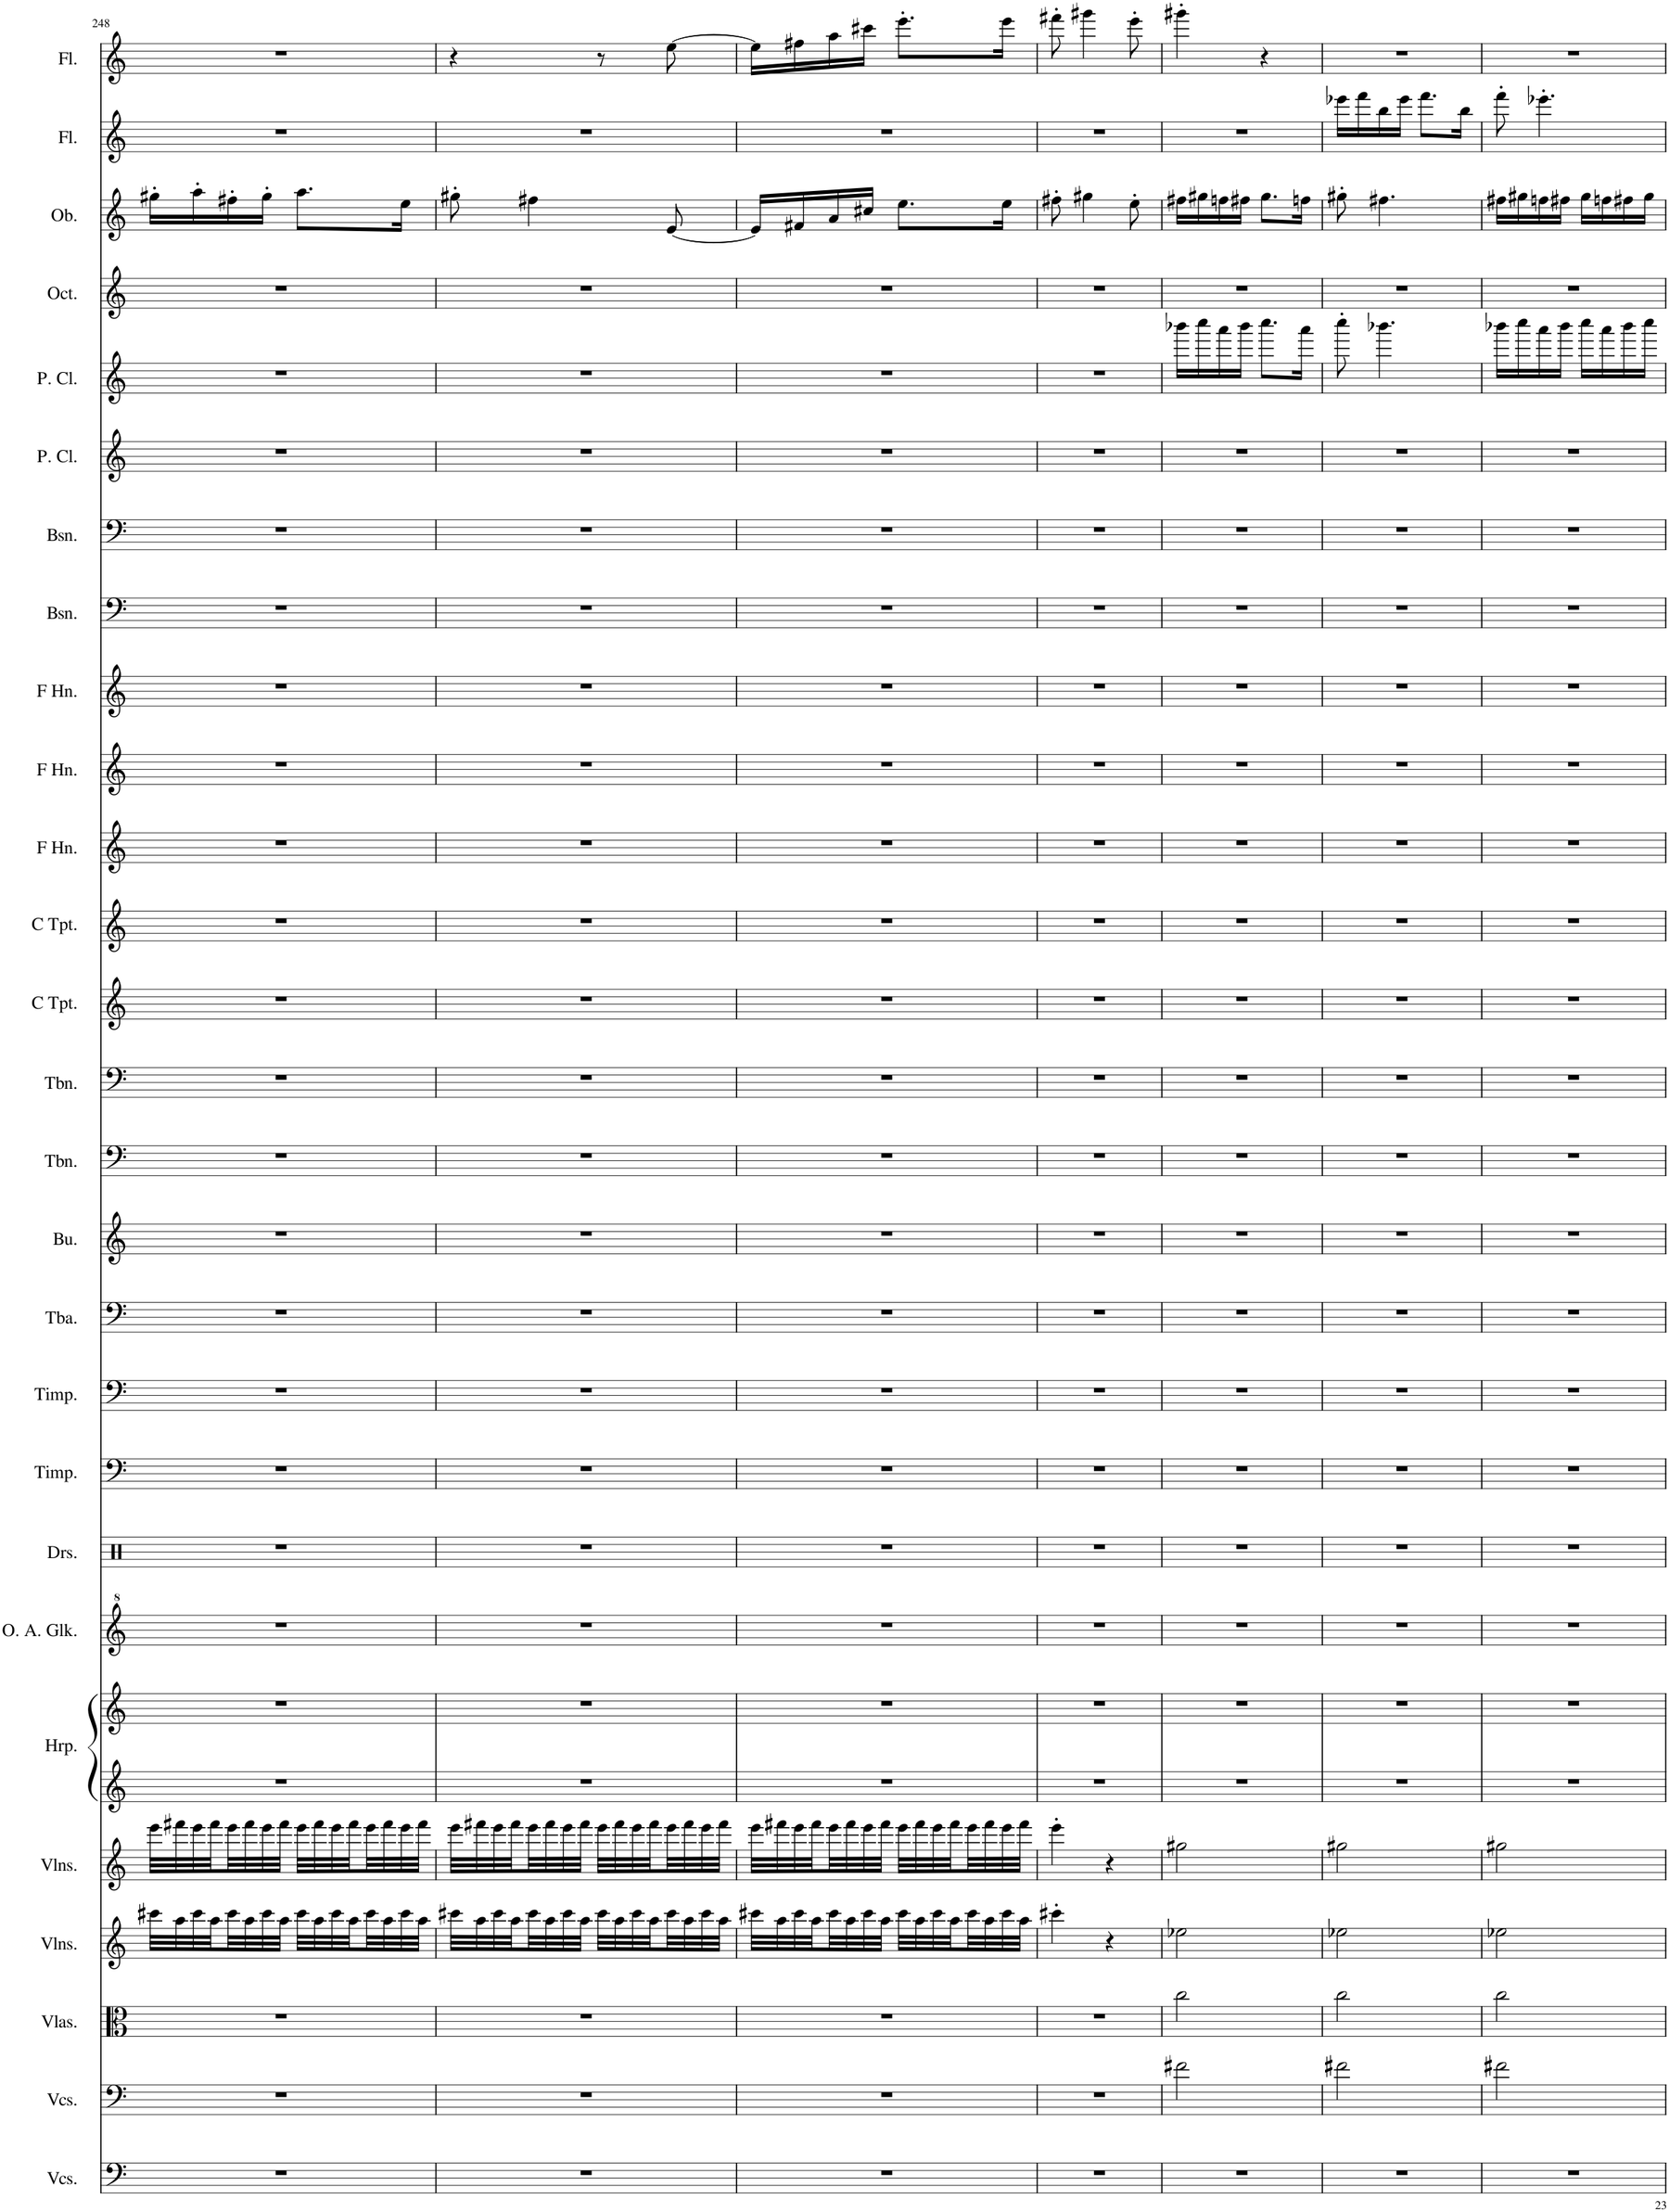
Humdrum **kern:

**kern	**kern	**kern	**kern	**kern	**kern	**kern	**kern	**kern	**kern	**kern	**kern	**kern	**kern	**kern	**kern	**kern	**kern	**kern	**kern	**kern	**kern	**kern	**kern	**kern	**kern	**kern	**kern
*part27	*part26	*part25	*part24	*part23	*part22	*part22	*part21	*part20	*part19	*part18	*part17	*part16	*part15	*part14	*part13	*part12	*part11	*part10	*part9	*part8	*part7	*part6	*part5	*part4	*part3	*part2	*part1
*staff28	*staff27	*staff26	*staff25	*staff24	*staff23	*staff22	*staff21	*staff20	*staff19	*staff18	*staff17	*staff16	*staff15	*staff14	*staff13	*staff12	*staff11	*staff10	*staff9	*staff8	*staff7	*staff6	*staff5	*staff4	*staff3	*staff2	*staff1
*I"Violoncellos, Doublebasses	*I"Violoncellos, Cellos	*I"Violas, Violas	*I"Violins, 2nd Violins	*I"Violins, 1st Violins	*I"Harp, Harp 1	*	*I"Orff Alto Glockenspiel, Glockenspiel	*I"Drumset, Percussion (General MIDI Map)	*I"Timpani, Timpani II	*I"Timpani, Timpani I	*I"Tuba, Bass Tuba	*I"Bugle, Tenor Tuba in Bb	*I"Trombone, Bass Trombone	*I"Trombone, Tenor Trombone	*I"C Trumpet, Trumpets III IV	*I"C Trumpet, Trumpets I II	*I"Horn in F, Horns in F  V  VI	*I"Horn in F, Horns in F III IV	*I"Horn in F, Horns in F  I  II	*I"Bassoon, DoubleBassoon	*I"Bassoon, Bassoons	*I"Piccolo Clarinet, BassClarinets in Bb	*I"Piccolo Clarinet, Clarinets in Bb	*I"Octavin, English Horn	*I"Oboe, Oboe	*I"Flute, Flutes	*I"Flute, Piccolos
*I'Vcs.	*I'Vcs.	*I'Vlas.	*I'Vlns.	*I'Vlns.	*I'Hrp.	*	*I'O. A. Glk.	*I'Drs.	*I'Timp.	*I'Timp.	*I'Tba.	*I'Bu.	*I'Tbn.	*I'Tbn.	*I'C Tpt.	*I'C Tpt.	*I'F Hn.	*I'F Hn.	*I'F Hn.	*I'Bsn.	*I'Bsn.	*I'P. Cl.	*I'P. Cl.	*I'Oct.	*I'Ob.	*I'Fl.	*I'Fl.
!!LO:PB:g=z
*clefF4	*clefF4	*clefC3	*clefG2	*clefG2	*clefG2	*clefG2	*clefG^2	*clefX	*clefF4	*clefF4	*clefF4	*clefG2	*clefF4	*clefF4	*clefG2	*clefG2	*clefG2	*clefG2	*clefG2	*clefF4	*clefF4	*clefG2	*clefG2	*clefG2	*clefG2	*clefG2	*clefG2
*	*	*	*	*	*	*	*	*	*	*	*	*	*	*	*	*	*Trd4c7	*Trd4c7	*Trd4c7	*	*	*Trd-5c-8	*Trd-5c-8	*Trd4c7	*	*	*
*k[]	*k[]	*k[]	*k[]	*k[]	*k[]	*k[]	*k[]	*k[]	*k[]	*k[]	*k[]	*k[]	*k[]	*k[]	*k[]	*k[]	*k[]	*k[]	*k[]	*k[]	*k[]	*k[]	*k[]	*k[]	*k[]	*k[]	*k[]
*M2/4	*M2/4	*M2/4	*M2/4	*M2/4	*M2/4	*M2/4	*M2/4	*M2/4	*M2/4	*M2/4	*M2/4	*M2/4	*M2/4	*M2/4	*M2/4	*M2/4	*M2/4	*M2/4	*M2/4	*M2/4	*M2/4	*M2/4	*M2/4	*M2/4	*M2/4	*M2/4	*M2/4
=248	=248	=248	=248	=248	=248	=248	=248	=248	=248	=248	=248	=248	=248	=248	=248	=248	=248	=248	=248	=248	=248	=248	=248	=248	=248	=248	=248
2r	2r	2r	32ccc#X\LLL	32eee\LLL	2r	2r	2r	2r	2r	2r	2r	2r	2r	2r	2r	2r	2r	2r	2r	2r	2r	2r	2r	2r	16gg#X'\LL	2r	2r
.	.	.	32aa\	32fff#X\	.	.	.	.	.	.	.	.	.	.	.	.	.	.	.	.	.	.	.	.	.	.	.
.	.	.	32ccc#\	32eee\	.	.	.	.	.	.	.	.	.	.	.	.	.	.	.	.	.	.	.	.	16aa'\	.	.
.	.	.	32aa\	32fff#\	.	.	.	.	.	.	.	.	.	.	.	.	.	.	.	.	.	.	.	.	.	.	.
.	.	.	32ccc#\	32eee\	.	.	.	.	.	.	.	.	.	.	.	.	.	.	.	.	.	.	.	.	16ff#X'\	.	.
.	.	.	32aa\	32fff#\	.	.	.	.	.	.	.	.	.	.	.	.	.	.	.	.	.	.	.	.	.	.	.
.	.	.	32ccc#\	32eee\	.	.	.	.	.	.	.	.	.	.	.	.	.	.	.	.	.	.	.	.	16gg#'\JJ	.	.
.	.	.	32aa\JJJ	32fff#\JJJ	.	.	.	.	.	.	.	.	.	.	.	.	.	.	.	.	.	.	.	.	.	.	.
.	.	.	32ccc#\LLL	32eee\LLL	.	.	.	.	.	.	.	.	.	.	.	.	.	.	.	.	.	.	.	.	8.aa\L	.	.
.	.	.	32aa\	32fff#\	.	.	.	.	.	.	.	.	.	.	.	.	.	.	.	.	.	.	.	.	.	.	.
.	.	.	32ccc#\	32eee\	.	.	.	.	.	.	.	.	.	.	.	.	.	.	.	.	.	.	.	.	.	.	.
.	.	.	32aa\	32fff#\	.	.	.	.	.	.	.	.	.	.	.	.	.	.	.	.	.	.	.	.	.	.	.
.	.	.	32ccc#\	32eee\	.	.	.	.	.	.	.	.	.	.	.	.	.	.	.	.	.	.	.	.	.	.	.
.	.	.	32aa\	32fff#\	.	.	.	.	.	.	.	.	.	.	.	.	.	.	.	.	.	.	.	.	.	.	.
.	.	.	32ccc#\	32eee\	.	.	.	.	.	.	.	.	.	.	.	.	.	.	.	.	.	.	.	.	16ee\Jk	.	.
.	.	.	32aa\JJJ	32fff#\JJJ	.	.	.	.	.	.	.	.	.	.	.	.	.	.	.	.	.	.	.	.	.	.	.
=249	=249	=249	=249	=249	=249	=249	=249	=249	=249	=249	=249	=249	=249	=249	=249	=249	=249	=249	=249	=249	=249	=249	=249	=249	=249	=249	=249
2r	2r	2r	32ccc#X\LLL	32eee\LLL	2r	2r	2r	2r	2r	2r	2r	2r	2r	2r	2r	2r	2r	2r	2r	2r	2r	2r	2r	2r	8gg#X'\	2r	4r
.	.	.	32aa\	32fff#X\	.	.	.	.	.	.	.	.	.	.	.	.	.	.	.	.	.	.	.	.	.	.	.
.	.	.	32ccc#\	32eee\	.	.	.	.	.	.	.	.	.	.	.	.	.	.	.	.	.	.	.	.	.	.	.
.	.	.	32aa\	32fff#\	.	.	.	.	.	.	.	.	.	.	.	.	.	.	.	.	.	.	.	.	.	.	.
.	.	.	32ccc#\	32eee\	.	.	.	.	.	.	.	.	.	.	.	.	.	.	.	.	.	.	.	.	4ff#X\	.	.
.	.	.	32aa\	32fff#\	.	.	.	.	.	.	.	.	.	.	.	.	.	.	.	.	.	.	.	.	.	.	.
.	.	.	32ccc#\	32eee\	.	.	.	.	.	.	.	.	.	.	.	.	.	.	.	.	.	.	.	.	.	.	.
.	.	.	32aa\JJJ	32fff#\JJJ	.	.	.	.	.	.	.	.	.	.	.	.	.	.	.	.	.	.	.	.	.	.	.
.	.	.	32ccc#\LLL	32eee\LLL	.	.	.	.	.	.	.	.	.	.	.	.	.	.	.	.	.	.	.	.	.	.	8r
.	.	.	32aa\	32fff#\	.	.	.	.	.	.	.	.	.	.	.	.	.	.	.	.	.	.	.	.	.	.	.
.	.	.	32ccc#\	32eee\	.	.	.	.	.	.	.	.	.	.	.	.	.	.	.	.	.	.	.	.	.	.	.
.	.	.	32aa\	32fff#\	.	.	.	.	.	.	.	.	.	.	.	.	.	.	.	.	.	.	.	.	.	.	.
.	.	.	32ccc#\	32eee\	.	.	.	.	.	.	.	.	.	.	.	.	.	.	.	.	.	.	.	.	[8e/	.	[8ee\
.	.	.	32aa\	32fff#\	.	.	.	.	.	.	.	.	.	.	.	.	.	.	.	.	.	.	.	.	.	.	.
.	.	.	32ccc#\	32eee\	.	.	.	.	.	.	.	.	.	.	.	.	.	.	.	.	.	.	.	.	.	.	.
.	.	.	32aa\JJJ	32fff#\JJJ	.	.	.	.	.	.	.	.	.	.	.	.	.	.	.	.	.	.	.	.	.	.	.
=250	=250	=250	=250	=250	=250	=250	=250	=250	=250	=250	=250	=250	=250	=250	=250	=250	=250	=250	=250	=250	=250	=250	=250	=250	=250	=250	=250
2r	2r	2r	32ccc#X\LLL	32eee\LLL	2r	2r	2r	2r	2r	2r	2r	2r	2r	2r	2r	2r	2r	2r	2r	2r	2r	2r	2r	2r	16e/LL]	2r	16ee\LL]
.	.	.	32aa\	32fff#X\	.	.	.	.	.	.	.	.	.	.	.	.	.	.	.	.	.	.	.	.	.	.	.
.	.	.	32ccc#\	32eee\	.	.	.	.	.	.	.	.	.	.	.	.	.	.	.	.	.	.	.	.	16f#X/	.	16ff#X\
.	.	.	32aa\	32fff#\	.	.	.	.	.	.	.	.	.	.	.	.	.	.	.	.	.	.	.	.	.	.	.
.	.	.	32ccc#\	32eee\	.	.	.	.	.	.	.	.	.	.	.	.	.	.	.	.	.	.	.	.	16a/	.	16aa\
.	.	.	32aa\	32fff#\	.	.	.	.	.	.	.	.	.	.	.	.	.	.	.	.	.	.	.	.	.	.	.
.	.	.	32ccc#\	32eee\	.	.	.	.	.	.	.	.	.	.	.	.	.	.	.	.	.	.	.	.	16cc#X/JJ	.	16ccc#X\JJ
.	.	.	32aa\JJJ	32fff#\JJJ	.	.	.	.	.	.	.	.	.	.	.	.	.	.	.	.	.	.	.	.	.	.	.
.	.	.	32ccc#\LLL	32eee\LLL	.	.	.	.	.	.	.	.	.	.	.	.	.	.	.	.	.	.	.	.	8.ee\L	.	8.eee'\L
.	.	.	32aa\	32fff#\	.	.	.	.	.	.	.	.	.	.	.	.	.	.	.	.	.	.	.	.	.	.	.
.	.	.	32ccc#\	32eee\	.	.	.	.	.	.	.	.	.	.	.	.	.	.	.	.	.	.	.	.	.	.	.
.	.	.	32aa\	32fff#\	.	.	.	.	.	.	.	.	.	.	.	.	.	.	.	.	.	.	.	.	.	.	.
.	.	.	32ccc#\	32eee\	.	.	.	.	.	.	.	.	.	.	.	.	.	.	.	.	.	.	.	.	.	.	.
.	.	.	32aa\	32fff#\	.	.	.	.	.	.	.	.	.	.	.	.	.	.	.	.	.	.	.	.	.	.	.
.	.	.	32ccc#\	32eee\	.	.	.	.	.	.	.	.	.	.	.	.	.	.	.	.	.	.	.	.	16ee\Jk	.	16eee\Jk
.	.	.	32aa\JJJ	32fff#\JJJ	.	.	.	.	.	.	.	.	.	.	.	.	.	.	.	.	.	.	.	.	.	.	.
=251	=251	=251	=251	=251	=251	=251	=251	=251	=251	=251	=251	=251	=251	=251	=251	=251	=251	=251	=251	=251	=251	=251	=251	=251	=251	=251	=251
2r	2r	2r	4ccc#X'\	4eee'\	2r	2r	2r	2r	2r	2r	2r	2r	2r	2r	2r	2r	2r	2r	2r	2r	2r	2r	2r	2r	8ff#X'\	2r	8fff#X'\
.	.	.	.	.	.	.	.	.	.	.	.	.	.	.	.	.	.	.	.	.	.	.	.	.	4gg#X\	.	4ggg#X\
.	.	.	4r	4r	.	.	.	.	.	.	.	.	.	.	.	.	.	.	.	.	.	.	.	.	.	.	.
.	.	.	.	.	.	.	.	.	.	.	.	.	.	.	.	.	.	.	.	.	.	.	.	.	8ee'\	.	8eee'\
=252	=252	=252	=252	=252	=252	=252	=252	=252	=252	=252	=252	=252	=252	=252	=252	=252	=252	=252	=252	=252	=252	=252	=252	=252	=252	=252	=252
2r	2f#X\	2cc\	2ee-X\	2gg#X\	2r	2r	2r	2r	2r	2r	2r	2r	2r	2r	2r	2r	2r	2r	2r	2r	2r	2r	16bbb-X\LL	2r	16ff#X\LL	2r	4ggg#X'\
.	.	.	.	.	.	.	.	.	.	.	.	.	.	.	.	.	.	.	.	.	.	.	16cccc\	.	16gg#X\	.	.
.	.	.	.	.	.	.	.	.	.	.	.	.	.	.	.	.	.	.	.	.	.	.	16aaa\	.	16ffn\	.	.
.	.	.	.	.	.	.	.	.	.	.	.	.	.	.	.	.	.	.	.	.	.	.	16bbb-\JJ	.	16ff#X\JJ	.	.
.	.	.	.	.	.	.	.	.	.	.	.	.	.	.	.	.	.	.	.	.	.	.	8.cccc\L	.	8.gg#\L	.	4r
.	.	.	.	.	.	.	.	.	.	.	.	.	.	.	.	.	.	.	.	.	.	.	16aaa\Jk	.	16ffn\Jk	.	.
=253	=253	=253	=253	=253	=253	=253	=253	=253	=253	=253	=253	=253	=253	=253	=253	=253	=253	=253	=253	=253	=253	=253	=253	=253	=253	=253	=253
2r	2f#X\	2cc\	2ee-X\	2gg#X\	2r	2r	2r	2r	2r	2r	2r	2r	2r	2r	2r	2r	2r	2r	2r	2r	2r	2r	8cccc'\	2r	8gg#X'\	16eee-X\LL	2r
.	.	.	.	.	.	.	.	.	.	.	.	.	.	.	.	.	.	.	.	.	.	.	.	.	.	16fff\	.
.	.	.	.	.	.	.	.	.	.	.	.	.	.	.	.	.	.	.	.	.	.	.	4.bbb-X\	.	4.ff#X\	16bb\	.
.	.	.	.	.	.	.	.	.	.	.	.	.	.	.	.	.	.	.	.	.	.	.	.	.	.	16eee-\JJ	.
.	.	.	.	.	.	.	.	.	.	.	.	.	.	.	.	.	.	.	.	.	.	.	.	.	.	8.fff\L	.
.	.	.	.	.	.	.	.	.	.	.	.	.	.	.	.	.	.	.	.	.	.	.	.	.	.	16bb\Jk	.
=254	=254	=254	=254	=254	=254	=254	=254	=254	=254	=254	=254	=254	=254	=254	=254	=254	=254	=254	=254	=254	=254	=254	=254	=254	=254	=254	=254
2r	2f#X\	2cc\	2ee-X\	2gg#X\	2r	2r	2r	2r	2r	2r	2r	2r	2r	2r	2r	2r	2r	2r	2r	2r	2r	2r	16bbb-X\LL	2r	16ff#X\LL	8fff'\	2r
.	.	.	.	.	.	.	.	.	.	.	.	.	.	.	.	.	.	.	.	.	.	.	16cccc\	.	16gg#X\	.	.
.	.	.	.	.	.	.	.	.	.	.	.	.	.	.	.	.	.	.	.	.	.	.	16aaa\	.	16ffn\	4.eee-X'\	.
.	.	.	.	.	.	.	.	.	.	.	.	.	.	.	.	.	.	.	.	.	.	.	16bbb-\JJ	.	16ff#X\JJ	.	.
.	.	.	.	.	.	.	.	.	.	.	.	.	.	.	.	.	.	.	.	.	.	.	16cccc\LL	.	16gg#\LL	.	.
.	.	.	.	.	.	.	.	.	.	.	.	.	.	.	.	.	.	.	.	.	.	.	16aaa\	.	16ffn\	.	.
.	.	.	.	.	.	.	.	.	.	.	.	.	.	.	.	.	.	.	.	.	.	.	16bbb-\	.	16ff#X\	.	.
.	.	.	.	.	.	.	.	.	.	.	.	.	.	.	.	.	.	.	.	.	.	.	16cccc\JJ	.	16gg#\JJ	.	.
=	=	=	=	=	=	=	=	=	=	=	=	=	=	=	=	=	=	=	=	=	=	=	=	=	=	=	=
*-	*-	*-	*-	*-	*-	*-	*-	*-	*-	*-	*-	*-	*-	*-	*-	*-	*-	*-	*-	*-	*-	*-	*-	*-	*-	*-	*-
